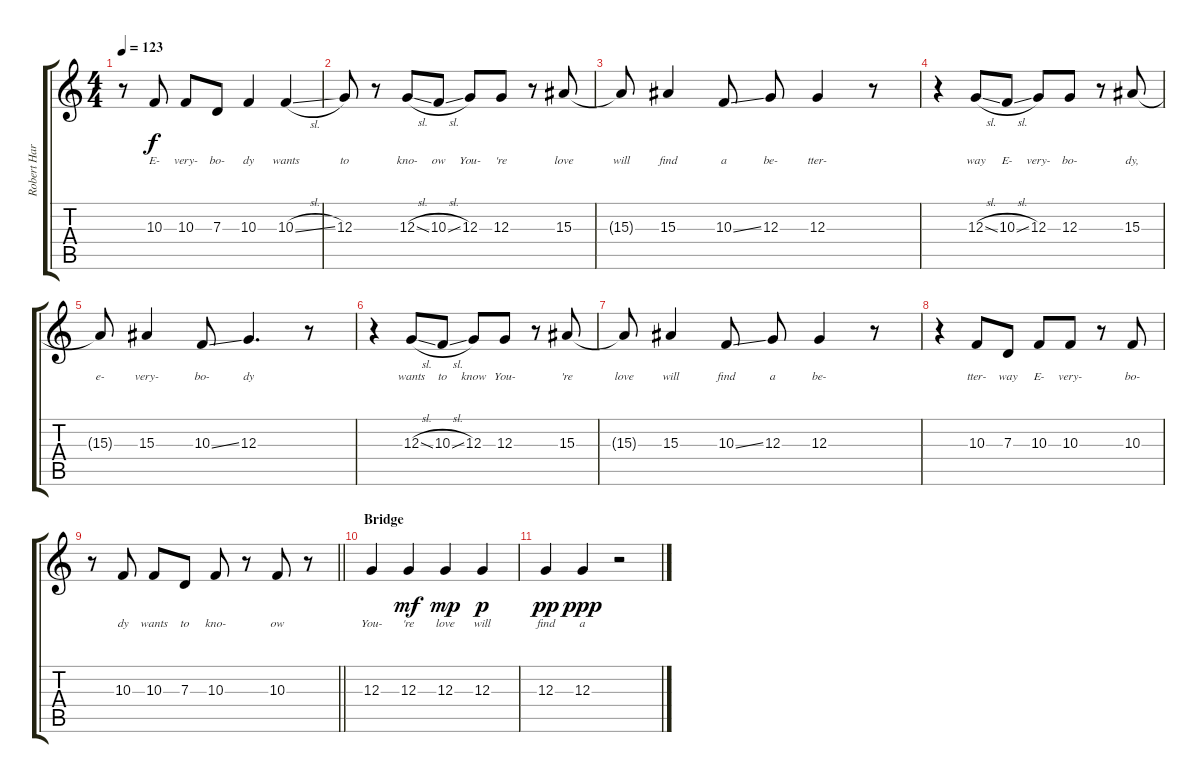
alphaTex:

\track ("Robert Harvey" "Robert Har") {instrument lead6voice}
\staff {score tabs}
\tuning (E4 B3 G3 D3 A2 E2) {hide}
\ts (4 4)
\tempo 123
\clef g2
\ks c
r.8{dy f} 10.3.8{lyrics (0 "E-") lyrics (1 "") lyrics (2 "") lyrics (3 "") lyrics (4 "")} 10.3.8{lyrics (0 "very-") lyrics (1 "") lyrics (2 "") lyrics (3 "") lyrics (4 "")} 7.3.8{lyrics (0 "bo-") lyrics (1 "") lyrics (2 "") lyrics (3 "") lyrics (4 "")} 10.3.4{lyrics (0 "dy") lyrics (1 "") lyrics (2 "") lyrics (3 "") lyrics (4 "")} 10.3{sl}.4{lyrics (0 "wants") lyrics (1 "") lyrics (2 "") lyrics (3 "") lyrics (4 "")} |
12.3.8{lyrics (0 "to") lyrics (1 "") lyrics (2 "") lyrics (3 "") lyrics (4 "")} r.8 12.3{sl}.8{lyrics (0 "kno-") lyrics (1 "") lyrics (2 "") lyrics (3 "") lyrics (4 "")} 10.3{sl}.8{lyrics (0 "ow") lyrics (1 "") lyrics (2 "") lyrics (3 "") lyrics (4 "")} 12.3.8{lyrics (0 "You-") lyrics (1 "") lyrics (2 "") lyrics (3 "") lyrics (4 "")} 12.3.8{lyrics (0 "'re") lyrics (1 "") lyrics (2 "") lyrics (3 "") lyrics (4 "")} r.8 15.3.8{lyrics (0 "love") lyrics (1 "") lyrics (2 "") lyrics (3 "") lyrics (4 "")} |
15.3{t}.8{lyrics (0 "will") lyrics (1 "") lyrics (2 "") lyrics (3 "") lyrics (4 "")} 15.3.4{lyrics (0 "find") lyrics (1 "") lyrics (2 "") lyrics (3 "") lyrics (4 "")} 10.3{ss}.8{lyrics (0 "a") lyrics (1 "") lyrics (2 "") lyrics (3 "") lyrics (4 "")} 12.3.8{lyrics (0 "be-") lyrics (1 "") lyrics (2 "") lyrics (3 "") lyrics (4 "")} 12.3.4{lyrics (0 "tter-") lyrics (1 "") lyrics (2 "") lyrics (3 "") lyrics (4 "")} r.8 |
r.4 12.3{sl}.8{lyrics (0 "way") lyrics (1 "") lyrics (2 "") lyrics (3 "") lyrics (4 "")} 10.3{sl}.8{lyrics (0 "E-") lyrics (1 "") lyrics (2 "") lyrics (3 "") lyrics (4 "")} 12.3.8{lyrics (0 "very-") lyrics (1 "") lyrics (2 "") lyrics (3 "") lyrics (4 "")} 12.3.8{lyrics (0 "bo-") lyrics (1 "") lyrics (2 "") lyrics (3 "") lyrics (4 "")} r.8 15.3.8{lyrics (0 "dy,") lyrics (1 "") lyrics (2 "") lyrics (3 "") lyrics (4 "")} |
15.3{t}.8{lyrics (0 "e-") lyrics (1 "") lyrics (2 "") lyrics (3 "") lyrics (4 "")} 15.3.4{lyrics (0 "very-") lyrics (1 "") lyrics (2 "") lyrics (3 "") lyrics (4 "")} 10.3{ss}.8{lyrics (0 "bo-") lyrics (1 "") lyrics (2 "") lyrics (3 "") lyrics (4 "")} 12.3.4{d lyrics (0 "dy") lyrics (1 "") lyrics (2 "") lyrics (3 "") lyrics (4 "")} r.8 |
r.4 12.3{sl}.8{lyrics (0 "wants") lyrics (1 "") lyrics (2 "") lyrics (3 "") lyrics (4 "")} 10.3{sl}.8{lyrics (0 "to") lyrics (1 "") lyrics (2 "") lyrics (3 "") lyrics (4 "")} 12.3.8{lyrics (0 "know") lyrics (1 "") lyrics (2 "") lyrics (3 "") lyrics (4 "")} 12.3.8{lyrics (0 "You-") lyrics (1 "") lyrics (2 "") lyrics (3 "") lyrics (4 "")} r.8 15.3.8{lyrics (0 "'re") lyrics (1 "") lyrics (2 "") lyrics (3 "") lyrics (4 "")} |
15.3{t}.8{lyrics (0 "love") lyrics (1 "") lyrics (2 "") lyrics (3 "") lyrics (4 "")} 15.3.4{lyrics (0 "will") lyrics (1 "") lyrics (2 "") lyrics (3 "") lyrics (4 "")} 10.3{ss}.8{lyrics (0 "find") lyrics (1 "") lyrics (2 "") lyrics (3 "") lyrics (4 "")} 12.3.8{lyrics (0 "a") lyrics (1 "") lyrics (2 "") lyrics (3 "") lyrics (4 "")} 12.3.4{lyrics (0 "be-") lyrics (1 "") lyrics (2 "") lyrics (3 "") lyrics (4 "")} r.8 |
r.4 10.3.8{lyrics (0 "tter-") lyrics (1 "") lyrics (2 "") lyrics (3 "") lyrics (4 "")} 7.3.8{lyrics (0 "way") lyrics (1 "") lyrics (2 "") lyrics (3 "") lyrics (4 "")} 10.3.8{lyrics (0 "E-") lyrics (1 "") lyrics (2 "") lyrics (3 "") lyrics (4 "")} 10.3.8{lyrics (0 "very-") lyrics (1 "") lyrics (2 "") lyrics (3 "") lyrics (4 "")} r.8 10.3.8{lyrics (0 "bo-") lyrics (1 "") lyrics (2 "") lyrics (3 "") lyrics (4 "")} |
\barLineRight lightlight
r.8 10.3.8{lyrics (0 "dy") lyrics (1 "") lyrics (2 "") lyrics (3 "") lyrics (4 "")} 10.3.8{lyrics (0 "wants") lyrics (1 "") lyrics (2 "") lyrics (3 "") lyrics (4 "")} 7.3.8{lyrics (0 "to") lyrics (1 "") lyrics (2 "") lyrics (3 "") lyrics (4 "")} 10.3.8{lyrics (0 "kno-") lyrics (1 "") lyrics (2 "") lyrics (3 "") lyrics (4 "")} r.8 10.3.8{lyrics (0 "ow") lyrics (1 "") lyrics (2 "") lyrics (3 "") lyrics (4 "")} r.8 |
\section ("" "Bridge")
12.3.4{lyrics (0 "You-") lyrics (1 "") lyrics (2 "") lyrics (3 "") lyrics (4 "")} 12.3.4{lyrics (0 "'re") lyrics (1 "") lyrics (2 "") lyrics (3 "") lyrics (4 "") dy mf} 12.3.4{lyrics (0 "love") lyrics (1 "") lyrics (2 "") lyrics (3 "") lyrics (4 "") dy mp} 12.3.4{lyrics (0 "will") lyrics (1 "") lyrics (2 "") lyrics (3 "") lyrics (4 "") dy p} |
12.3.4{lyrics (0 "find") lyrics (1 "") lyrics (2 "") lyrics (3 "") lyrics (4 "") dy pp} 12.3.4{lyrics (0 "a") lyrics (1 "") lyrics (2 "") lyrics (3 "") lyrics (4 "") dy ppp} r.2
